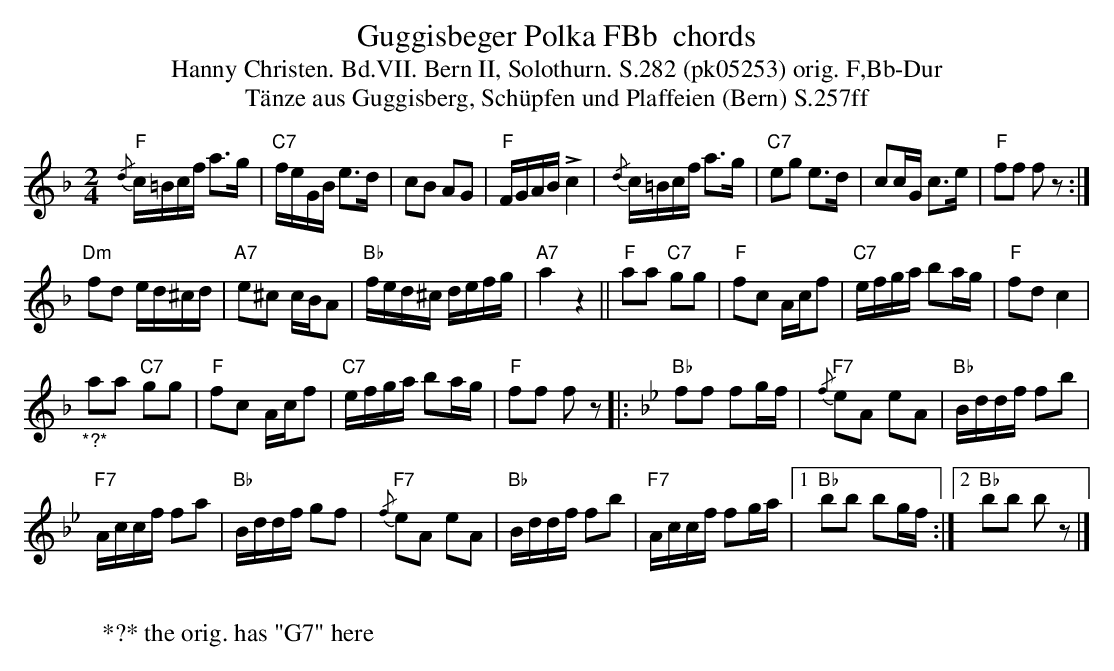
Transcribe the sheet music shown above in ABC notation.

X:1
T: Guggisbeger Polka FBb  chords
T:Hanny Christen. Bd.VII. Bern II, Solothurn. S.282 (pk05253) orig. F,Bb-Dur
T: T\"anze aus Guggisberg, Sch\"upfen und Plaffeien (Bern) S.257ff
M:2/4
L:1/16
K:F %%MIDI gchordon
"F"{/d}c=Bcf a3g | "C7"feGB e3d | c2B2 A2G2 | "F"FGAB +>+c4 | {/d}c=Bcf a3g | "C7"e2g2 e3d | c2cG c3e | "F"f2f2 f2z2 :|
"Dm"f2d2 ed^cd | "A7"e2^c2 cBA2 | "Bb"fed^c defg | "A7"a4z4 || "F"a2a2 "C7"g2g2 | "F"f2c2 Acf2 | "C7"efga b2ag | "F"f2d2c4 |
"_*?*" a2a2 "C7"g2g2 | "F"f2c2 Acf2 | "C7"efga b2ag | "F"f2f2 f2z2 |: [K:Bb] "Bb"f2f2 f2gf | "F7"{/f}e2A2 e2A2 | "Bb"Bddf f2b2 |
"F7"Accf f2a2 | "Bb"Bddf g2f2 | "F7"{/f}e2A2 e2A2 | "Bb"Bddf f2b2 | "F7"Accf f2ga |1 "Bb"b2b2 b2gf :|2 "Bb"b2b2 b2z2 |]
W:
W: *?* the orig. has "G7" here
